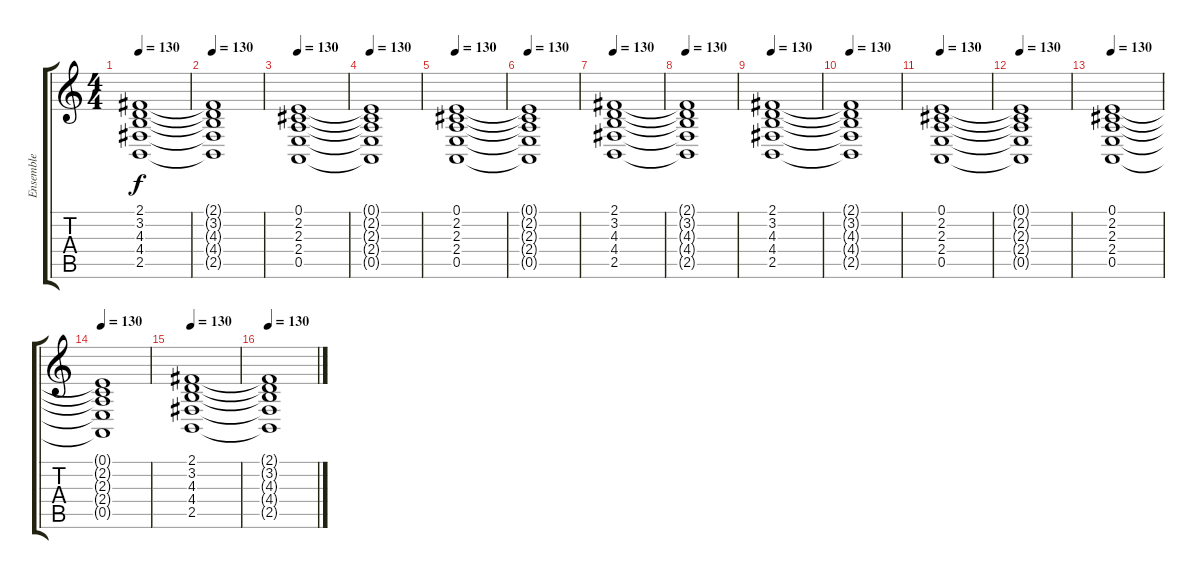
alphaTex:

\track ("Ensemble" "Ensemble") {instrument stringensemble1}
\staff {score tabs}
\tuning (E4 B3 G3 D3 A2 E2) {hide}
\ts (4 4)
\tempo 130
\clef g2
\ks c
(2.1 3.2 4.3 4.4 2.5).1{dy f} |
\tempo 130
(2.1{t} 3.2{t} 4.3{t} 4.4{t} 2.5{t}).1 |
\tempo 130
(0.1 2.2 2.3 2.4 0.5).1 |
\tempo 130
(0.1{t} 2.2{t} 2.3{t} 2.4{t} 0.5{t}).1 |
\tempo 130
(0.1 2.2 2.3 2.4 0.5).1 |
\tempo 130
(0.1{t} 2.2{t} 2.3{t} 2.4{t} 0.5{t}).1 |
\section ("" "")
\tempo 130
(2.1 3.2 4.3 4.4 2.5).1{instrument stringensemble1} |
\tempo 130
(2.1{t} 3.2{t} 4.3{t} 4.4{t} 2.5{t}).1 |
\tempo 130
(2.1 3.2 4.3 4.4 2.5).1 |
\tempo 130
(2.1{t} 3.2{t} 4.3{t} 4.4{t} 2.5{t}).1 |
\tempo 130
(0.1 2.2 2.3 2.4 0.5).1 |
\tempo 130
(0.1{t} 2.2{t} 2.3{t} 2.4{t} 0.5{t}).1 |
\tempo 130
(0.1 2.2 2.3 2.4 0.5).1 |
\tempo 130
(0.1{t} 2.2{t} 2.3{t} 2.4{t} 0.5{t}).1 |
\section ("" "")
\tempo 130
(2.1 3.2 4.3 4.4 2.5).1{instrument stringensemble1} |
\tempo 130
(2.1{t} 3.2{t} 4.3{t} 4.4{t} 2.5{t}).1
